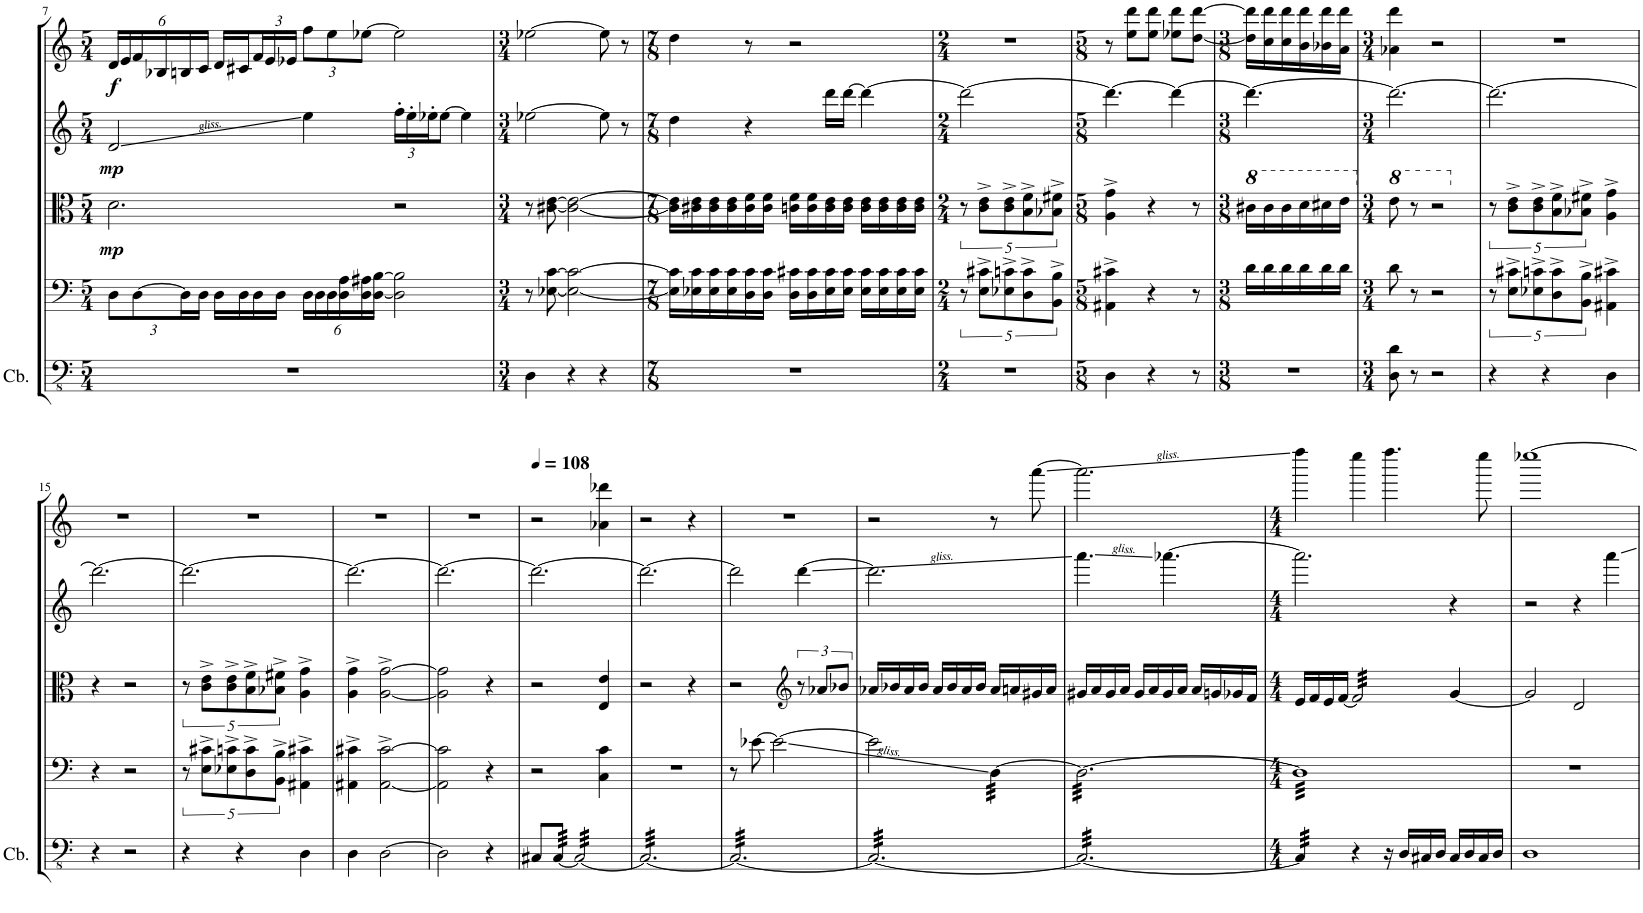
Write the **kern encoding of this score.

**kern	**kern	**kern	**dynam	**kern	**dynam	**kern	**dynam
*part5	*part4	*part3	*part3	*part2	*part2	*part1	*part1
*staff5	*staff4	*staff3	*staff3	*staff2	*staff2	*staff1	*staff1
*I"콘트라베이스	*I"Violoncello	*I"Viola	*	*I"Violin II	*	*I"Violin I	*
*	*I'Vc	*I'Vla	*	*I'Vln	*	*I'Vln	*
!!LO:PB:g=z
*clefFv4	*clefF4	*clefC3	*	*clefG2	*	*clefG2	*
*ITrd7c12	*	*	*	*	*	*	*
*k[]	*k[]	*k[]	*	*k[]	*	*k[]	*
*M5/4	*M5/4	*M5/4	*	*M5/4	*	*M5/4	*
*	*Xbrackettup	*	*	*	*	*Xbrackettup	*
=7	=7	=7	=7	=7	=7	=7	=7
!	!	!	!LO:DY:b	!	!LO:DY:b	!	!LO:DY:b
4%5r	12D\L	2.d\	mp	2d/	mp	24d/LL	f
.	.	.	.	.	.	24e/	.
.	[12D\	.	.	.	.	24f/	.
.	.	.	.	.	.	24B-X/	.
.	24D\L]	.	.	.	.	24Bn/	.
.	24D\JJ	.	.	.	.	24c/JJ	.
.	16D\LL	.	.	.	.	16d/LL	.
.	16D\	.	.	.	.	16c#X/	.
.	16D\	.	.	.	.	24f/	.
.	.	.	.	.	.	24e/	.
.	16D\JJ	.	.	.	.	.	.
.	.	.	.	.	.	24e-X/JJ	.
.	24D\LL	.	.	4ee\	.	12ff\L	.
.	24D\	.	.	.	.	.	.
.	24D\	.	.	.	.	12ee\	.
.	24D\ 24A\	.	.	.	.	.	.
.	24D\ 24A#X\	.	.	.	.	[12ee-X\J	.
.	[24D\ [24B\JJ	.	.	.	.	.	.
*	*	*	*	*Xbrackettup	*	*	*
.	2D\] 2B\]	2r	.	24ff'\LL	.	2ee-\]	.
.	.	.	.	24ee'\	.	.	.
.	.	.	.	24ee-X'\J	.	.	.
.	.	.	.	[8ee-\J	.	.	.
.	.	.	.	4ee-\]	.	.	.
=8	=8	=8	=8	=8	=8	=8	=8
*M3/4	*M3/4	*M3/4	*	*M3/4	*	*M3/4	*
4DD\	8r	8r	.	[2ee-X\	.	[2ee-X\	.
.	[8E-X\ [8c\	[8c#X\ [8e\	.	.	.	.	.
4r	2E-\_ 2c\_	2c#\_ 2e\_	.	.	.	.	.
4r	.	.	.	8ee-\]	.	8ee-\]	.
.	.	.	.	8r	.	8r	.
=9	=9	=9	=9	=9	=9	=9	=9
*M7/8	*M7/8	*M7/8	*	*M7/8	*	*M7/8	*
2..r	16E-\] 16c\]LL	16c#\] 16e\]LL	.	4dd\	.	4dd\	.
.	16E-X\ 16c\	16c#X\ 16e\	.	.	.	.	.
.	16E-\ 16c\	16c#\ 16e\	.	.	.	.	.
.	16E-\ 16c\	16c#\ 16e\	.	.	.	.	.
.	16D\ 16c\	16c#\ 16f\	.	4r	.	8r	.
.	16D\ 16c\JJ	16c#\ 16f\JJ	.	.	.	.	.
.	16D\ 16c#X\LL	16cn\ 16f\LL	.	.	.	2r	.
.	16D\ 16c#\	16c\ 16f\	.	.	.	.	.
.	16E-\ 16c#\	16c\ 16e\	.	16ddd\LL	.	.	.
.	16E-\ 16c#\JJ	16c\ 16e\JJ	.	[16ddd\JJ	.	.	.
.	16E-\ 16c#\LL	16c\ 16e\LL	.	4ddd\_	.	.	.
.	16E-\ 16c#\	16c\ 16e\	.	.	.	.	.
.	16E-\ 16c#\	16c\ 16e\	.	.	.	.	.
.	16E-\ 16c#\JJ	16c\ 16e\JJ	.	.	.	.	.
=10	=10	=10	=10	=10	=10	=10	=10
*M2/4	*M2/4	*M2/4	*	*M2/4	*	*M2/4	*
*	*brackettup	*	*	*	*	*	*
2r	10r	10r	.	2ddd\_	.	2r	.
.	10E\^ 10c#X\^L	10c\^ 10e\^L	.	.	.	.	.
.	10E-X\^ 10cn\^	10c\^ 10e\^	.	.	.	.	.
.	10D\^ 10c\^	10B\^ 10f\^	.	.	.	.	.
.	10BB\^ 10B\^J	10B-X\^ 10f#X\^J	.	.	.	.	.
=11	=11	=11	=11	=11	=11	=11	=11
*M5/8	*M5/8	*M5/8	*	*M5/8	*	*M5/8	*
4DD\	4AA#X\^ 4c#X\^	4A\^ 4g\^	.	4.ddd\_	.	8r	.
.	.	.	.	.	.	8ee\ 8ddd\L	.
4r	4r	4r	.	.	.	8ee\ 8ddd\J	.
.	.	.	.	4ddd\_	.	8ee-X\ 8ddd\L	.
8r	8r	8r	.	.	.	[8dd\ [8ddd\J	.
=12	=12	=12	=12	=12	=12	=12	=12
*M3/8	*M3/8	*M3/8	*	*M3/8	*	*M3/8	*
*	*	*8va	*	*	*	*	*
4.r	16d\LL	16cc#X\LL	.	4.ddd\_	.	16dd\] 16ddd\]LL	.
.	16d\	16cc#\	.	.	.	16cc\ 16ddd\	.
.	16d\	16cc#\	.	.	.	16cc\ 16ddd\	.
.	16d\	16dd\	.	.	.	16b\ 16ddd\	.
.	16d\	16dd#X\	.	.	.	16b-X\ 16ddd\	.
.	16d\JJ	16ee\JJ	.	.	.	16a\ 16ddd\JJ	.
=13	=13	=13	=13	=13	=13	=13	=13
*M3/4	*M3/4	*M3/4	*	*M3/4	*	*M3/4	*
*	*	*X8va	*	*	*	*	*
*	*	*8va	*	*	*	*	*
8DD\ 8D\	8d\	8ee\	.	2.ddd\_	.	4a-X\ 4ddd\	.
8r	8r	8r	.	.	.	.	.
2r	2r	2r	.	.	.	2r	.
=14	=14	=14	=14	=14	=14	=14	=14
*	*	*X8va	*	*	*	*	*
4r	10r	10r	.	2.ddd\_	.	2.r	.
.	10E\^ 10c#X\^L	10c\^ 10e\^L	.	.	.	.	.
.	10E-X\^ 10cn\^	10c\^ 10e\^	.	.	.	.	.
4r	.	.	.	.	.	.	.
.	10D\^ 10c\^	10B\^ 10f\^	.	.	.	.	.
.	10BB\^ 10B\^J	10B-X\^ 10f#X\^J	.	.	.	.	.
4DD\	4AA#X\^ 4c#X\^	4A\^ 4g\^	.	.	.	.	.
!!LO:LB:g=z
=15	=15	=15	=15	=15	=15	=15	=15
4r	4r	4r	.	2.ddd\_	.	2.r	.
2r	2r	2r	.	.	.	.	.
=16	=16	=16	=16	=16	=16	=16	=16
4r	10r	10r	.	2.ddd\_	.	2.r	.
.	10E\^ 10c#X\^L	10c\^ 10e\^L	.	.	.	.	.
.	10E-X\^ 10cn\^	10c\^ 10e\^	.	.	.	.	.
4r	.	.	.	.	.	.	.
.	10D\^ 10c\^	10B\^ 10f\^	.	.	.	.	.
.	10BB\^ 10B\^J	10B-X\^ 10f#X\^J	.	.	.	.	.
4DD\	4AA#X\^ 4c#X\^	4A\^ 4g\^	.	.	.	.	.
=17	=17	=17	=17	=17	=17	=17	=17
4DD\	4AA#X\^ 4c#X\^	4A\^ 4g\^	.	2.ddd\_	.	2.r	.
[2DD\	[2AA#\^ [2c#\^	[2A\^ [2g\^	.	.	.	.	.
=18	=18	=18	=18	=18	=18	=18	=18
2DD\]	2AA#\] 2c#\]	2A\] 2g\]	.	2.ddd\_	.	2.r	.
4r	4r	4r	.	.	.	.	.
=19	=19	=19	=19	=19	=19	=19	=19
*	*	*	*	*	*	*MM108	*
8CC#X/L	2r	2r	.	2.ddd\_	.	2r	.
*tremolo	*	*	*	*	*	*	*
[64CC#/	.	.	.	.	.	.	.
64CC#/	.	.	.	.	.	.	.
64CC#/	.	.	.	.	.	.	.
64CC#/	.	.	.	.	.	.	.
64CC#/	.	.	.	.	.	.	.
64CC#/	.	.	.	.	.	.	.
64CC#/	.	.	.	.	.	.	.
64CC#/JJJJ	.	.	.	.	.	.	.
32CC#/LLL	.	.	.	.	.	.	.
32CC#/	.	.	.	.	.	.	.
32CC#/	.	.	.	.	.	.	.
32CC#/	.	.	.	.	.	.	.
32CC#/	.	.	.	.	.	.	.
32CC#/	.	.	.	.	.	.	.
32CC#/	.	.	.	.	.	.	.
32CC#/	.	.	.	.	.	.	.
32CC#/	4C\ 4c\	4E/ 4e/	.	.	.	4a-X\ 4ddd-X\	.
32CC#/	.	.	.	.	.	.	.
32CC#/	.	.	.	.	.	.	.
32CC#/	.	.	.	.	.	.	.
32CC#/	.	.	.	.	.	.	.
32CC#/	.	.	.	.	.	.	.
32CC#/	.	.	.	.	.	.	.
32CC#/JJJ	.	.	.	.	.	.	.
=20	=20	=20	=20	=20	=20	=20	=20
32CC#/LLL	2.r	2r	.	2.ddd\_	.	2r	.
32CC#/	.	.	.	.	.	.	.
32CC#/	.	.	.	.	.	.	.
32CC#/	.	.	.	.	.	.	.
32CC#/	.	.	.	.	.	.	.
32CC#/	.	.	.	.	.	.	.
32CC#/	.	.	.	.	.	.	.
32CC#/	.	.	.	.	.	.	.
32CC#/	.	.	.	.	.	.	.
32CC#/	.	.	.	.	.	.	.
32CC#/	.	.	.	.	.	.	.
32CC#/	.	.	.	.	.	.	.
32CC#/	.	.	.	.	.	.	.
32CC#/	.	.	.	.	.	.	.
32CC#/	.	.	.	.	.	.	.
32CC#/	.	.	.	.	.	.	.
32CC#/	.	4r	.	.	.	4r	.
32CC#/	.	.	.	.	.	.	.
32CC#/	.	.	.	.	.	.	.
32CC#/	.	.	.	.	.	.	.
32CC#/	.	.	.	.	.	.	.
32CC#/	.	.	.	.	.	.	.
32CC#/	.	.	.	.	.	.	.
32CC#/JJJ	.	.	.	.	.	.	.
=21	=21	=21	=21	=21	=21	=21	=21
32CC#/LLL	8r	2r	.	2ddd\]	.	2.r	.
32CC#/	.	.	.	.	.	.	.
32CC#/	.	.	.	.	.	.	.
32CC#/	.	.	.	.	.	.	.
32CC#/	[8e-X\	.	.	.	.	.	.
32CC#/	.	.	.	.	.	.	.
32CC#/	.	.	.	.	.	.	.
32CC#/	.	.	.	.	.	.	.
32CC#/	2e-\_	.	.	.	.	.	.
32CC#/	.	.	.	.	.	.	.
32CC#/	.	.	.	.	.	.	.
32CC#/	.	.	.	.	.	.	.
32CC#/	.	.	.	.	.	.	.
32CC#/	.	.	.	.	.	.	.
32CC#/	.	.	.	.	.	.	.
32CC#/	.	.	.	.	.	.	.
*	*	*clefG2	*	*	*	*	*
32CC#/	.	12r	.	[4ddd\	.	.	.
32CC#/	.	.	.	.	.	.	.
32CC#/	.	.	.	.	.	.	.
.	.	12a-X/L	.	.	.	.	.
32CC#/	.	.	.	.	.	.	.
32CC#/	.	.	.	.	.	.	.
32CC#/	.	.	.	.	.	.	.
.	.	12b-X/J	.	.	.	.	.
32CC#/	.	.	.	.	.	.	.
32CC#/JJJ	.	.	.	.	.	.	.
=22	=22	=22	=22	=22	=22	=22	=22
32CC#/LLL	2e-\]	16a-X/LL	.	2.ddd\]	.	2r	.
32CC#/	.	.	.	.	.	.	.
32CC#/	.	16b-X/	.	.	.	.	.
32CC#/	.	.	.	.	.	.	.
32CC#/	.	16a-/	.	.	.	.	.
32CC#/	.	.	.	.	.	.	.
32CC#/	.	16b-/JJ	.	.	.	.	.
32CC#/	.	.	.	.	.	.	.
32CC#/	.	16a-/LL	.	.	.	.	.
32CC#/	.	.	.	.	.	.	.
32CC#/	.	16b-/	.	.	.	.	.
32CC#/	.	.	.	.	.	.	.
32CC#/	.	16a-/	.	.	.	.	.
32CC#/	.	.	.	.	.	.	.
32CC#/	.	16b-/JJ	.	.	.	.	.
32CC#/	.	.	.	.	.	.	.
*	*tremolo	*	*	*	*	*	*
32CC#/	[32D\LLL	16a-/LL	.	.	.	8r	.
32CC#/	32D\	.	.	.	.	.	.
32CC#/	32D\	16an/	.	.	.	.	.
32CC#/	32D\	.	.	.	.	.	.
32CC#/	32D\	16g#X/	.	.	.	[8aaa\	.
32CC#/	32D\	.	.	.	.	.	.
32CC#/	32D\	16a/JJ	.	.	.	.	.
32CC#/JJJ	32D\JJJ	.	.	.	.	.	.
=23	=23	=23	=23	=23	=23	=23	=23
32CC#/LLL	32D\LLL	16g#X/LL	.	4.aaa\	.	2.aaa\]	.
32CC#/	32D\	.	.	.	.	.	.
32CC#/	32D\	16a/	.	.	.	.	.
32CC#/	32D\	.	.	.	.	.	.
32CC#/	32D\	16g#/	.	.	.	.	.
32CC#/	32D\	.	.	.	.	.	.
32CC#/	32D\	16a/JJ	.	.	.	.	.
32CC#/	32D\	.	.	.	.	.	.
32CC#/	32D\	16g#/LL	.	.	.	.	.
32CC#/	32D\	.	.	.	.	.	.
32CC#/	32D\	16a/	.	.	.	.	.
32CC#/	32D\	.	.	.	.	.	.
32CC#/	32D\	16g#/	.	[4.aaa-X\	.	.	.
32CC#/	32D\	.	.	.	.	.	.
32CC#/	32D\	16a/JJ	.	.	.	.	.
32CC#/	32D\	.	.	.	.	.	.
32CC#/	32D\	16a/LL	.	.	.	.	.
32CC#/	32D\	.	.	.	.	.	.
32CC#/	32D\	16gn/	.	.	.	.	.
32CC#/	32D\	.	.	.	.	.	.
32CC#/	32D\	16g-X/	.	.	.	.	.
32CC#/	32D\	.	.	.	.	.	.
32CC#/	32D\	16f/JJ	.	.	.	.	.
32CC#/JJJ	32D\JJJ	.	.	.	.	.	.
=24	=24	=24	=24	=24	=24	=24	=24
*M4/4	*M4/4	*M4/4	*	*M4/4	*	*M4/4	*
32CC#/]LLL	32D]LLL	16e/LL	.	2.aaa-\]	.	4ffff\	.
32CC#/	32D	.	.	.	.	.	.
32CC#/	32D	16f/	.	.	.	.	.
32CC#/	32D	.	.	.	.	.	.
32CC#/	32D	16e/	.	.	.	.	.
32CC#/	32D	.	.	.	.	.	.
32CC#/	32D	[16f/JJ	.	.	.	.	.
32CC#/JJJ	32D	.	.	.	.	.	.
*Xtremolo	*	*	*	*	*	*	*
*	*	*tremolo	*	*	*	*	*
4r	32D	32f/]LLL	.	.	.	4eeee\	.
.	32D	32f/	.	.	.	.	.
.	32D	32f/	.	.	.	.	.
.	32D	32f/	.	.	.	.	.
.	32D	32f/	.	.	.	.	.
.	32D	32f/	.	.	.	.	.
.	32D	32f/	.	.	.	.	.
.	32D	32f/	.	.	.	.	.
16r	32D	32f/	.	.	.	4.ffff\	.
.	32D	32f/	.	.	.	.	.
16DD/LL	32D	32f/	.	.	.	.	.
.	32D	32f/	.	.	.	.	.
16CC#X/	32D	32f/	.	.	.	.	.
.	32D	32f/	.	.	.	.	.
16DD/JJ	32D	32f/	.	.	.	.	.
.	32D	32f/JJJ	.	.	.	.	.
*	*	*Xtremolo	*	*	*	*	*
16CC#/LL	32D	[4g/	.	4r	.	.	.
.	32D	.	.	.	.	.	.
16DD/	32D	.	.	.	.	.	.
.	32D	.	.	.	.	.	.
16CC#/	32D	.	.	.	.	8eeee\	.
.	32D	.	.	.	.	.	.
16DD/JJ	32D	.	.	.	.	.	.
.	32DJJJ	.	.	.	.	.	.
*	*Xtremolo	*	*	*	*	*	*
=25	=25	=25	=25	=25	=25	=25	=25
1DD	1r	2g/]	.	2r	.	[1eeee-X	.
.	.	2d/	.	4r	.	.	.
.	.	.	.	4aaa\	.	.	.
=	=	=	=	=	=	=	=
*-	*-	*-	*-	*-	*-	*-	*-
